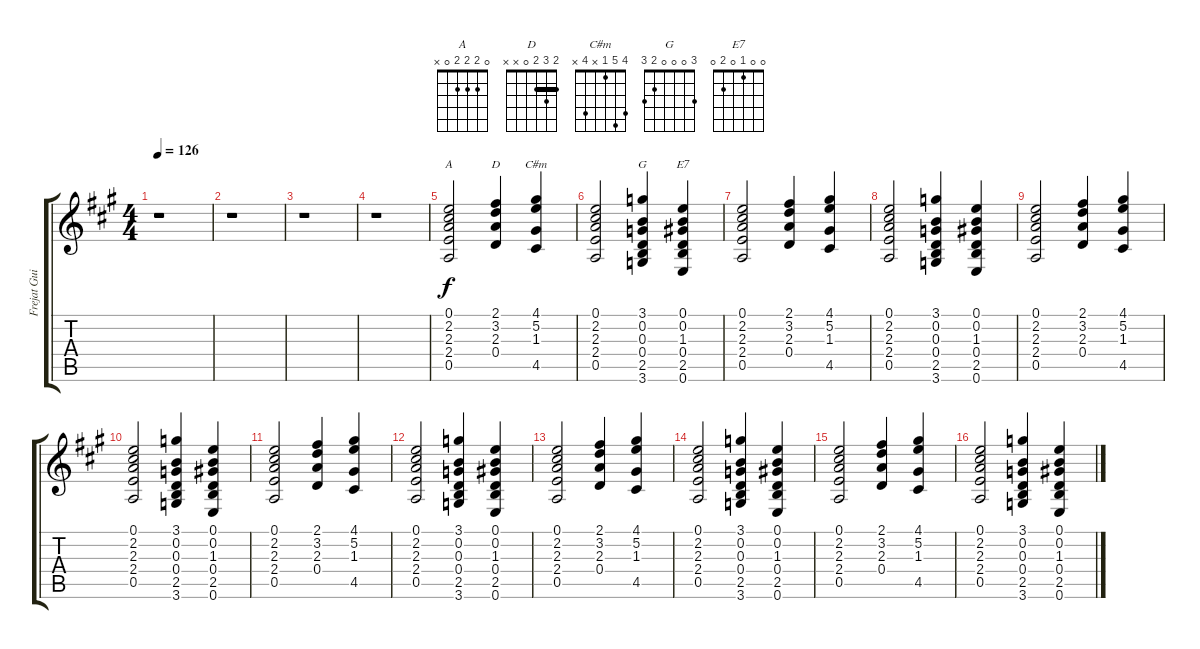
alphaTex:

\track ("Frejat Guitar" "Frejat Gui") {instrument distortionguitar}
\staff {score tabs}
\tuning (E4 B3 G3 D3 A2 E2) {hide}
\chord ("A" 0 2 2 2 0 x)
\chord ("D" 2 3 2 0 x x) {barre 2}
\chord ("C#m" 4 5 1 x 4 x)
\chord ("G" 3 0 0 0 2 3)
\chord ("E7" 0 0 1 0 2 0)
\ts (4 4)
\tempo 126
\clef g2
\ks a
r.1{dy f} |
r.1 |
r.1 |
r.1 |
(0.1 2.2 2.3 2.4 0.5).2{ch "A"} (2.1 3.2 2.3 0.4).4{ch "D"} (4.1 5.2 1.3 4.5).4{ch "C#m"} |
(0.1 2.2 2.3 2.4 0.5).2 (3.1 0.2 0.3 0.4 2.5 3.6).4{ch "G"} (0.1 0.2 1.3 0.4 2.5 0.6).4{ch "E7"} |
(0.1 2.2 2.3 2.4 0.5).2 (2.1 3.2 2.3 0.4).4 (4.1 5.2 1.3 4.5).4 |
(0.1 2.2 2.3 2.4 0.5).2 (3.1 0.2 0.3 0.4 2.5 3.6).4 (0.1 0.2 1.3 0.4 2.5 0.6).4 |
(0.1 2.2 2.3 2.4 0.5).2 (2.1 3.2 2.3 0.4).4 (4.1 5.2 1.3 4.5).4 |
(0.1 2.2 2.3 2.4 0.5).2 (3.1 0.2 0.3 0.4 2.5 3.6).4 (0.1 0.2 1.3 0.4 2.5 0.6).4 |
(0.1 2.2 2.3 2.4 0.5).2 (2.1 3.2 2.3 0.4).4 (4.1 5.2 1.3 4.5).4 |
(0.1 2.2 2.3 2.4 0.5).2 (3.1 0.2 0.3 0.4 2.5 3.6).4 (0.1 0.2 1.3 0.4 2.5 0.6).4 |
(0.1 2.2 2.3 2.4 0.5).2 (2.1 3.2 2.3 0.4).4 (4.1 5.2 1.3 4.5).4 |
(0.1 2.2 2.3 2.4 0.5).2 (3.1 0.2 0.3 0.4 2.5 3.6).4 (0.1 0.2 1.3 0.4 2.5 0.6).4 |
(0.1 2.2 2.3 2.4 0.5).2 (2.1 3.2 2.3 0.4).4 (4.1 5.2 1.3 4.5).4 |
(0.1 2.2 2.3 2.4 0.5).2 (3.1 0.2 0.3 0.4 2.5 3.6).4 (0.1 0.2 1.3 0.4 2.5 0.6).4
